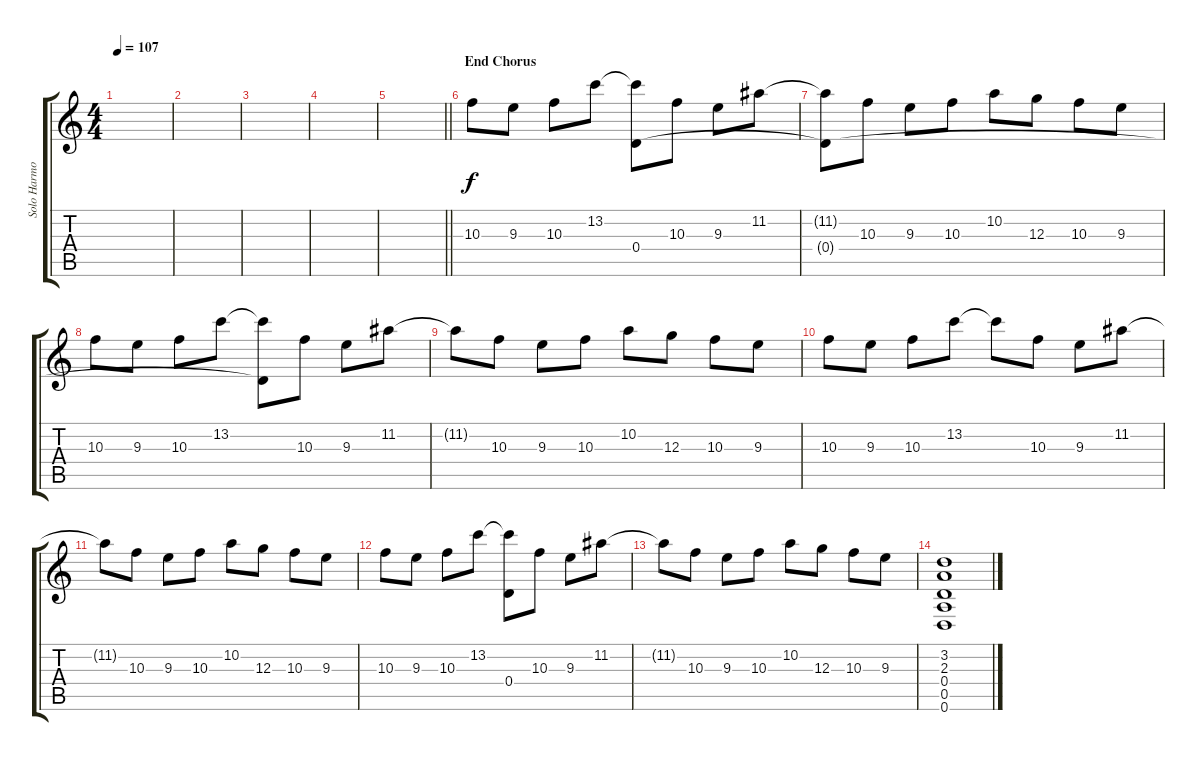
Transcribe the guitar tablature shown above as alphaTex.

\track ("Solo Harmony" "Solo Harmo") {instrument distortionguitar}
\staff {score tabs}
\tuning (E4 B3 G3 D3 A2 D2) {hide}
\ts (4 4)
\tempo 107
\clef g2
\ks c
|
|
|
|
\barLineRight lightlight
|
\section ("" "End Chorus")
10.3.8 9.3.8 10.3.8 13.2.8 (13.2{t} 0.4).8 10.3.8 9.3.8 11.2.8 |
(11.2{t} 0.4{t}).8 10.3.8 9.3.8 10.3.8 10.2.8 12.3.8 10.3.8 9.3.8 |
10.3.8 9.3.8 10.3.8 13.2.8 (13.2{t} 0.4{t}).8 10.3.8 9.3.8 11.2.8 |
11.2{t}.8 10.3.8 9.3.8 10.3.8 10.2.8 12.3.8 10.3.8 9.3.8 |
10.3.8 9.3.8 10.3.8 13.2.8 13.2{t}.8 10.3.8 9.3.8 11.2.8 |
11.2{t}.8 10.3.8 9.3.8 10.3.8 10.2.8 12.3.8 10.3.8 9.3.8 |
10.3.8 9.3.8 10.3.8 13.2.8 (13.2{t} 0.4).8 10.3.8 9.3.8 11.2.8 |
11.2{t}.8 10.3.8 9.3.8 10.3.8 10.2.8 12.3.8 10.3.8 9.3.8 |
(3.2 2.3 0.4 0.5 0.6).1
